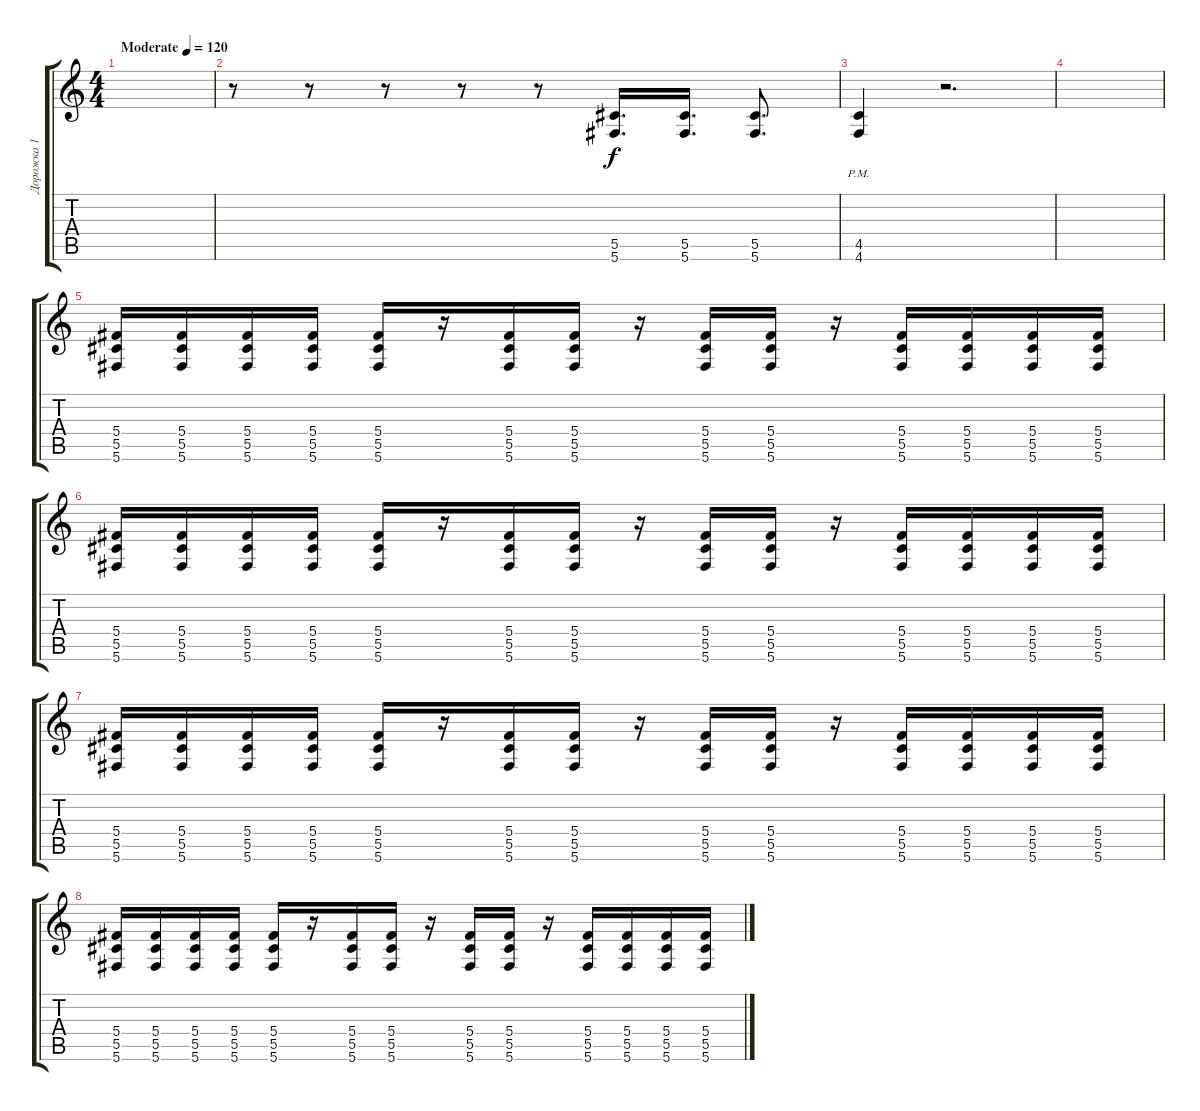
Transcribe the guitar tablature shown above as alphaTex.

\track ("Дорожка 1" "Дорожка 1") {instrument distortionguitar}
\staff {score tabs}
\tuning (Eb4 Bb3 Gb3 Db3 Ab2 Db2) {hide}
\ts (4 4)
\tempo (120 "Moderate")
\clef g2
\ks c
|
r.8 r.8 r.8 r.8 r.8 (5.5 5.6).16{d} (5.5 5.6).16{d} (5.5 5.6).8{d} |
(4.5 4.6{pm}).4 r.2{d} |
|
(5.4 5.5 5.6).16 (5.4 5.5 5.6).16 (5.4 5.5 5.6).16 (5.4 5.5 5.6).16 (5.4 5.5 5.6).16 r.16 (5.4 5.5 5.6).16 (5.4 5.5 5.6).16 r.16 (5.4 5.5 5.6).16 (5.4 5.5 5.6).16 r.16 (5.4 5.5 5.6).16 (5.4 5.5 5.6).16 (5.4 5.5 5.6).16 (5.4 5.5 5.6).16 |
(5.4 5.5 5.6).16 (5.4 5.5 5.6).16 (5.4 5.5 5.6).16 (5.4 5.5 5.6).16 (5.4 5.5 5.6).16 r.16 (5.4 5.5 5.6).16 (5.4 5.5 5.6).16 r.16 (5.4 5.5 5.6).16 (5.4 5.5 5.6).16 r.16 (5.4 5.5 5.6).16 (5.4 5.5 5.6).16 (5.4 5.5 5.6).16 (5.4 5.5 5.6).16 |
(5.4 5.5 5.6).16 (5.4 5.5 5.6).16 (5.4 5.5 5.6).16 (5.4 5.5 5.6).16 (5.4 5.5 5.6).16 r.16 (5.4 5.5 5.6).16 (5.4 5.5 5.6).16 r.16 (5.4 5.5 5.6).16 (5.4 5.5 5.6).16 r.16 (5.4 5.5 5.6).16 (5.4 5.5 5.6).16 (5.4 5.5 5.6).16 (5.4 5.5 5.6).16 |
(5.4 5.5 5.6).16 (5.4 5.5 5.6).16 (5.4 5.5 5.6).16 (5.4 5.5 5.6).16 (5.4 5.5 5.6).16 r.16 (5.4 5.5 5.6).16 (5.4 5.5 5.6).16 r.16 (5.4 5.5 5.6).16 (5.4 5.5 5.6).16 r.16 (5.4 5.5 5.6).16 (5.4 5.5 5.6).16 (5.4 5.5 5.6).16 (5.4 5.5 5.6).16
